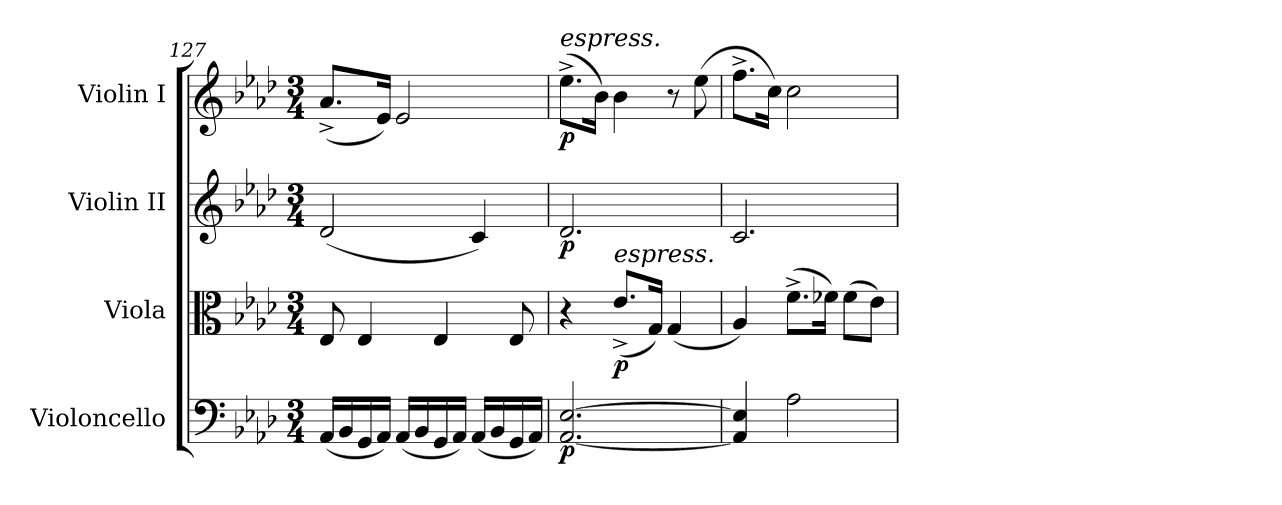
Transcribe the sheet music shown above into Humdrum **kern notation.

**kern	**dynam	**kern	**dynam	**kern	**dynam	**kern	**dynam
*part4	*part4	*part3	*part3	*part2	*part2	*part1	*part1
*staff4	*staff4	*staff3	*staff3	*staff2	*staff2	*staff1	*staff1
*I"Violoncello	*	*I"Viola	*	*I"Violin II	*	*I"Violin I	*
*I'Vc	*	*I'Vla	*	*I'Vln	*	*I'Vln	*
*clefF4	*	*clefC3	*	*clefG2	*	*clefG2	*
*k[b-e-a-d-]	*	*k[b-e-a-d-]	*	*k[b-e-a-d-]	*	*k[b-e-a-d-]	*
*M3/4	*	*M3/4	*	*M3/4	*	*M3/4	*
=127	=127	=127	=127	=127	=127	=127	=127
(16AA-/LL	.	8E-/	.	(2d-/	.	(8.a-^/L	.
16BB-/	.	.	.	.	.	.	.
16GG/	.	4E-/	.	.	.	.	.
16AA-/JJ)	.	.	.	.	.	16e-/Jk)	.
(16AA-/LL	.	.	.	.	.	2e-/	.
16BB-/	.	.	.	.	.	.	.
16GG/	.	4E-/	.	.	.	.	.
16AA-/JJ)	.	.	.	.	.	.	.
(16AA-/LL	.	.	.	4c/)	.	.	.
16BB-/	.	.	.	.	.	.	.
16GG/	.	8E-/	.	.	.	.	.
16AA-/JJ)	.	.	.	.	.	.	.
=128	=128	=128	=128	=128	=128	=128	=128
!	!	!	!	!	!	!LO:TX:a:i:t=espress.	!
!	!LO:DY:b	!	!	!	!LO:DY:b	!	!LO:DY:b
[2.AA-/ [2.E-/	p	4r	.	2.d-/	p	(8.ee-^\L	p
.	.	.	.	.	.	16b-\Jk)	.
!	!	!LO:TX:a:i:t=espress.	!	!	!	!	!
!	!	!	!LO:DY:b	!	!	!	!
.	.	(8.e-^/L	p	.	.	4b-\	.
.	.	16G/Jk)	.	.	.	.	.
.	.	(4G/	.	.	.	8r	.
.	.	.	.	.	.	(8ee-\	.
=129	=129	=129	=129	=129	=129	=129	=129
4AA-/] 4E-/]	.	4A-/)	.	2.c/	.	8.ff^\L	.
.	.	.	.	.	.	16cc\Jk)	.
2A-\	.	(8.f^\L	.	.	.	2cc\	.
.	.	16f-X\Jk)	.	.	.	.	.
.	.	(8f-\L	.	.	.	.	.
.	.	8e-\J)	.	.	.	.	.
=	=	=	=	=	=	=	=
*-	*-	*-	*-	*-	*-	*-	*-
